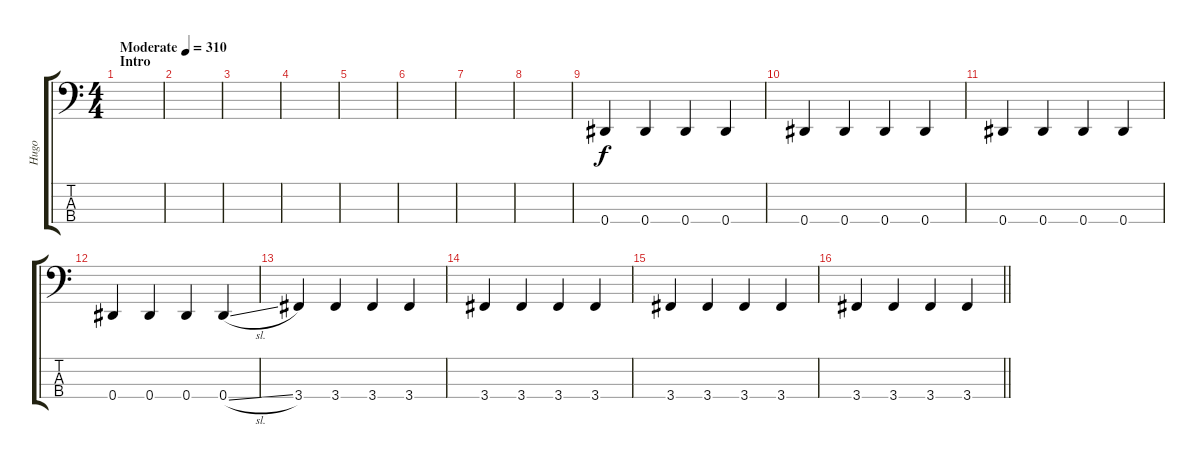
\track ("Hugo" "Hugo") {instrument electricbasspick}
\staff {score tabs}
\tuning (Gb2 Db2 Ab1 Eb1) {hide}
\ts (4 4)
\section ("" "Intro")
\tempo (310 "Moderate")
\clef f4
\ks c
|
|
|
|
|
|
|
|
0.4.4 0.4.4 0.4.4 0.4.4 |
0.4.4 0.4.4 0.4.4 0.4.4 |
0.4.4 0.4.4 0.4.4 0.4.4 |
0.4.4 0.4.4 0.4.4 0.4{sl}.4 |
3.4.4 3.4.4 3.4.4 3.4.4 |
3.4.4 3.4.4 3.4.4 3.4.4 |
3.4.4 3.4.4 3.4.4 3.4.4 |
\barLineRight lightlight
3.4.4 3.4.4 3.4.4 3.4.4
